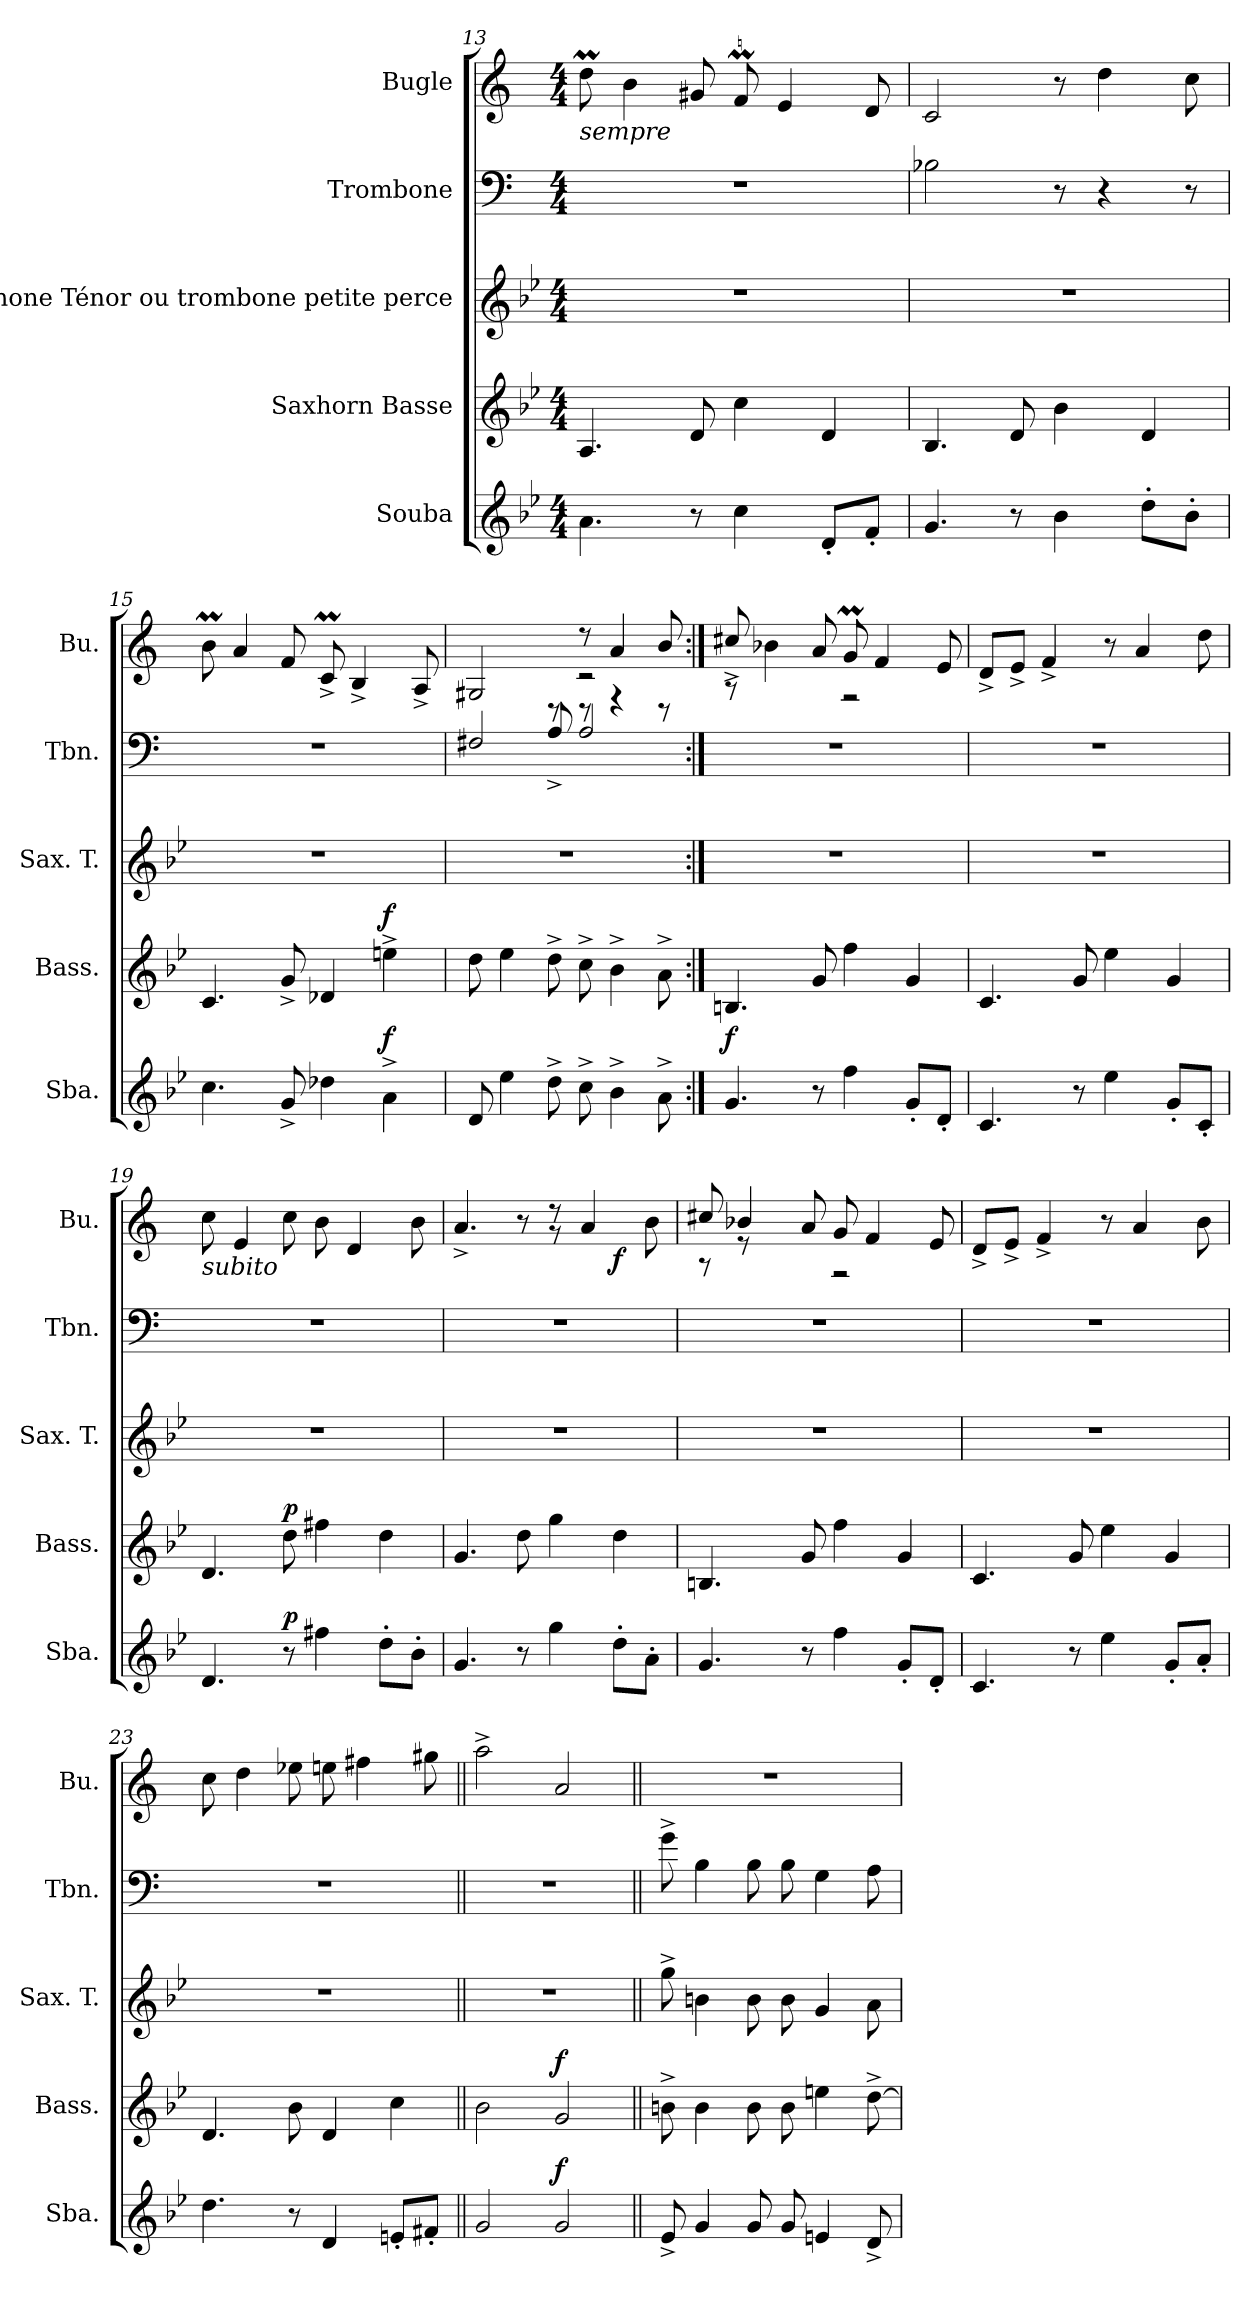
**kern	**dynam	**kern	**dynam	**kern	**kern	**kern	**dynam
*part5	*part5	*part4	*part4	*part3	*part2	*part1	*part1
*staff5	*staff5	*staff4	*staff4	*staff3	*staff2	*staff1	*staff1
*I"Souba	*	*I"Saxhorn Basse	*	*I"Saxophone Ténor ou trombone petite perce	*I"Trombone	*I"Bugle	*
*I'Sba.	*	*I'Bass.	*	*I'Sax. T.	*I'Tbn.	*I'Bu.	*
*clefG2	*	*clefG2	*	*clefG2	*clefF4	*clefG2	*
*ITrd15c26	*	*ITrd8c14	*	*ITrd8c14	*	*ITrd1c2	*
*k[b-e-]	*	*k[b-e-]	*	*k[b-e-]	*k[]	*k[b-e-]	*
*M4/4	*	*M4/4	*	*M4/4	*M4/4	*M4/4	*
=13	=13	=13	=13	=13	=13	=13	=13
!	!	!	!	!	!	!LO:TX:b:i:t=sempre	!
4.AA\	.	4.AA/	.	1r	1r	8ccM\	.
.	.	.	.	.	.	4a\	.
8r	.	8D/	.	.	.	8f#X/	.
4C\	.	4c\	.	.	.	8e-M/	.
.	.	.	.	.	.	4d/	.
8DD'/L	.	4D/	.	.	.	.	.
8FF'/J	.	.	.	.	.	8c/	.
!!LO:LB:g=z
=14	=14	=14	=14	=14	=14	=14	=14
4.GG/	.	4.BB-/	.	1r	2B-X\	2B-/	.
8r	.	8D/	.	.	.	.	.
4BB-\	.	4B-\	.	.	8r	8r	.
.	.	.	.	.	4r	4cc\	.
8D'\L	.	4D/	.	.	.	.	.
8BB-'\J	.	.	.	.	8r	8b-\	.
=15	=15	=15	=15	=15	=15	=15	=15
4.C\	.	4.C/	.	1r	1r	8am\	.
.	.	.	.	.	.	4g/	.
8GG^/	.	8G^/	.	.	.	8e-/	.
4D-X\	.	4D-X/	.	.	.	8B-M^/	.
.	.	.	.	.	.	4A^/	.
!	!LO:DY:a	!	!LO:DY:a	!	!	!	!
4AA^\	f	4en^\	f	.	.	.	.
.	.	.	.	.	.	8G^/	.
=16	=16	=16	=16	=16	=16	=16	=16
*	*	*	*	*	*^	*^	*
8DD/	.	8d\	.	1r	2F#X/	4.ryy	2F#X/	4.ryy	.
4E-\	.	4e-\	.	.	.	.	.	.	.
8D^\	.	8d^\	.	.	.	8A^/	.	8r	.
8C^\	.	8c^\	.	.	8r	2A/	8r	2r	.
4BB-^\	.	4B-^\	.	.	4r	.	4g/	.	.
8AA^\	.	8A^\	.	.	8r	.	8a/	.	.
*	*	*	*	*	*v	*v	*	*	*
!!LO:PB:g=z	!!
=17:|!	=17:|!	=17:|!	=17:|!	=17:|!	=17:|!	=17:|!	=17:|!	=17:|!
!	!LO:DY:a	!	!	!	!	!	!	!
4.GG/	f	4.BBn/	.	1r	1r	8rA	8bn^/	.
.	.	.	.	.	.	4a-X\	4.ryy	.
8r	.	8G/	.	.	.	8g/	.	.
4F\	.	4f\	.	.	.	8fM/	2r	.
.	.	.	.	.	.	4e-/	.	.
8GG'/L	.	4G/	.	.	.	.	.	.
8DD'/J	.	.	.	.	.	8d/	.	.
*	*	*	*	*	*	*v	*v	*
=18	=18	=18	=18	=18	=18	=18	=18
4.CC/	.	4.C/	.	1r	1r	8c^/L	.
.	.	.	.	.	.	8d^/J	.
.	.	.	.	.	.	4e-^/	.
8r	.	8G/	.	.	.	.	.
4E-\	.	4e-\	.	.	.	8r	.
.	.	.	.	.	.	4g/	.
8GG'/L	.	4G/	.	.	.	.	.
8CC'/J	.	.	.	.	.	8cc\	.
=19	=19	=19	=19	=19	=19	=19	=19
!	!	!	!	!	!	!LO:TX:b:i:t=subito	!
4.DD/	.	4.D/	.	1r	1r	8b-\	.
.	.	.	.	.	.	4d/	.
!	!LO:DY:a	!	!LO:DY:a	!	!	!	!
8r	p	8d\	p	.	.	8b-\	.
4F#X\	.	4f#X\	.	.	.	8a\	.
.	.	.	.	.	.	4c/	.
8D'\L	.	4d\	.	.	.	.	.
8BB-'\J	.	.	.	.	.	8a\	.
=20	=20	=20	=20	=20	=20	=20	=20
*	*	*	*	*	*	*^	*
*	*	*	*	*	*	*	*^	*
4.GG/	.	4.G/	.	1r	1r	4.g^/	2ryy	2.ryy	.
8r	.	8d\	.	.	.	8r	.	.	.
4G\	.	4g\	.	.	.	8r	8r	.	.
.	.	.	.	.	.	4g/	4.ryy	.	.
!	!	!	!	!	!	!	!	!	!LO:DY:b
8D'\L	.	4d\	.	.	.	.	.	4ryy	f
8AA'\J	.	.	.	.	.	8a\	.	.	.
*	*	*	*	*	*	*	*v	*v	*
!!LO:LB:g=z
=21	=21	=21	=21	=21	=21	=21	=21	=21
4.GG/	.	4.BBn/	.	1r	1r	8rA	8bn/	.
.	.	.	.	.	.	4a-X/	8r	.
.	.	.	.	.	.	.	4ryy	.
8r	.	8G/	.	.	.	8g/	.	.
4F\	.	4f\	.	.	.	8f/	2r	.
.	.	.	.	.	.	4e-/	.	.
8GG'/L	.	4G/	.	.	.	.	.	.
8DD'/J	.	.	.	.	.	8d/	.	.
*	*	*	*	*	*	*v	*v	*
=22	=22	=22	=22	=22	=22	=22	=22
4.CC/	.	4.C/	.	1r	1r	8c^/L	.
.	.	.	.	.	.	8d^/J	.
.	.	.	.	.	.	4e-^/	.
8r	.	8G/	.	.	.	.	.
4E-\	.	4e-\	.	.	.	8r	.
.	.	.	.	.	.	4g/	.
8GG'/L	.	4G/	.	.	.	.	.
8AA'/J	.	.	.	.	.	8a\	.
=23	=23	=23	=23	=23	=23	=23	=23
4.D\	.	4.D/	.	1r	1r	8b-\	.
.	.	.	.	.	.	4cc\	.
8r	.	8B-\	.	.	.	8dd-X\	.
4DD/	.	4D/	.	.	.	8ddn\	.
.	.	.	.	.	.	4een\	.
8EEn'/L	.	4c\	.	.	.	.	.
8FF#X'/J	.	.	.	.	.	8ff#X\	.
=24||	=24||	=24||	=24||	=24||	=24||	=24||	=24||
2GG/	.	2B-\	.	1r	1r	2gg^\	.
!	!LO:DY:a	!	!LO:DY:a	!	!	!	!
2GG/	f	2G/	f	.	.	2g/	.
!!LO:LB:g=z
=25||	=25||	=25||	=25||	=25||	=25||	=25||	=25||
8EE-^/	.	8Bn^\	.	8g^\	8g^\	1r	.
4GG/	.	4B\	.	4Bn\	4B\	.	.
8GG/	.	8B\	.	8B\	8B\	.	.
8GG/	.	8B\	.	8B\	8B\	.	.
4EEn/	.	4en\	.	4G/	4G\	.	.
8DD^/	.	[8d^\	.	8A\	8A\	.	.
=	=	=	=	=	=	=	=
*-	*-	*-	*-	*-	*-	*-	*-
